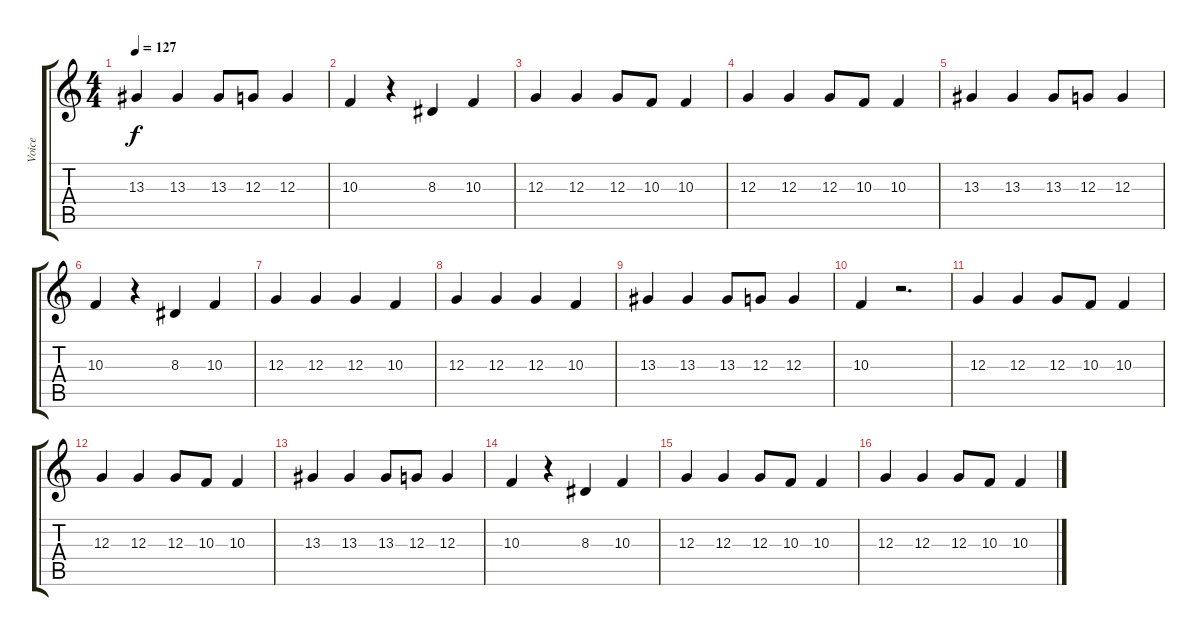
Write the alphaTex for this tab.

\track ("Voice" "Voice") {instrument fx4atmosphere}
\staff {score tabs}
\tuning (E4 B3 G3 D3 A2 E2) {hide}
\ts (4 4)
\tempo 127
\clef g2
\ks c
13.3.4{dy f} 13.3.4 13.3.8 12.3.8 12.3.4 |
10.3.4 r.4 8.3.4 10.3.4 |
12.3.4 12.3.4 12.3.8 10.3.8 10.3.4 |
12.3.4 12.3.4 12.3.8 10.3.8 10.3.4 |
13.3.4 13.3.4 13.3.8 12.3.8 12.3.4 |
10.3.4 r.4 8.3.4 10.3.4 |
12.3.4 12.3.4 12.3.4 10.3.4 |
12.3.4 12.3.4 12.3.4 10.3.4 |
13.3.4 13.3.4 13.3.8 12.3.8 12.3.4 |
10.3.4 r.2{d} |
12.3.4{volume 11} 12.3.4 12.3.8 10.3.8 10.3.4 |
12.3.4{volume 9} 12.3.4 12.3.8 10.3.8 10.3.4 |
13.3.4{volume 8} 13.3.4 13.3.8 12.3.8 12.3.4 |
10.3.4 r.4{volume 6} 8.3.4 10.3.4 |
12.3.4{volume 4} 12.3.4 12.3.8 10.3.8 10.3.4 |
12.3.4{volume 2} 12.3.4 12.3.8 10.3.8 10.3.4
